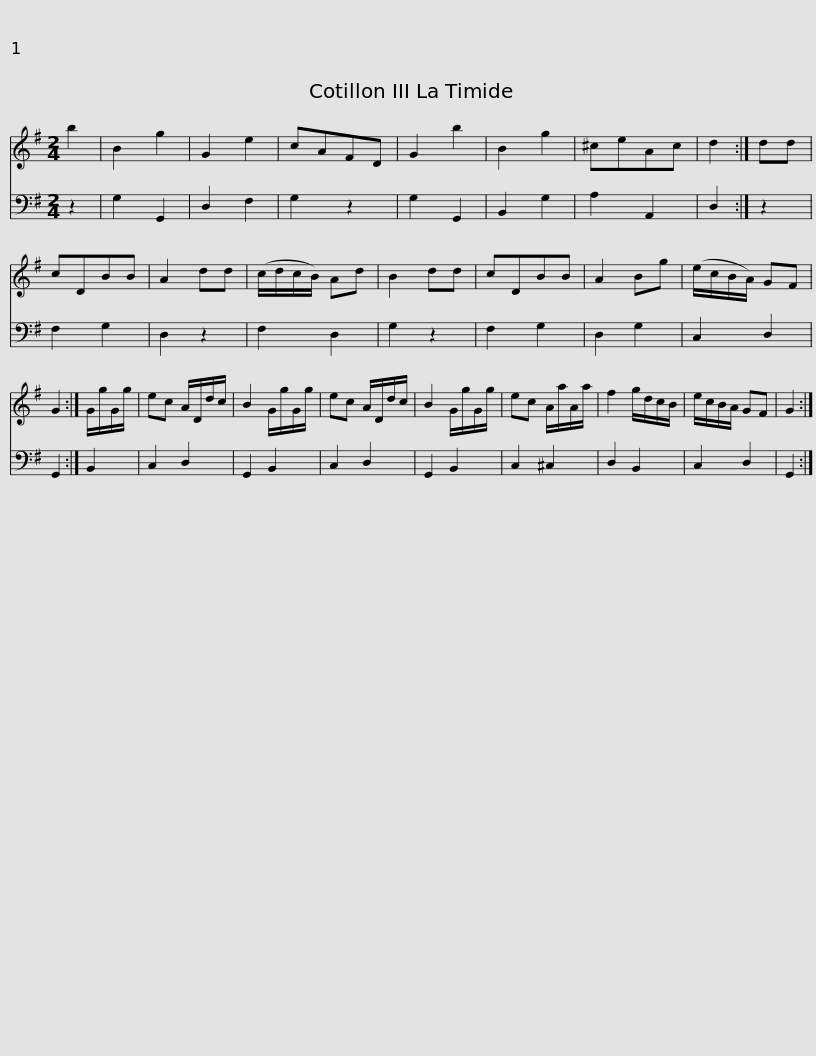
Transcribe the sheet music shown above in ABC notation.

X:1
%%score 1 2
L:1/8
M:2/4
I:linebreak $
K:G
V:1 treble
V:2 bass
V:1
 b2 | B2 g2 | G2 e2 | cAFD | G2 b2 | %5
 B2 g2 | ^ceAc | d2 :| dd | cDBB | %10
 A2 dd | (c/d/c/B/) Ad | B2 dd |$ cDBB | A2 Bg | %15
 (e/c/B/A/) GF | G2 :| G/g/G/g/ | ec A/D/d/c/ | B2 G/g/G/g/ | %20
 ec A/D/d/c/ | B2 G/g/G/g/ | ec A/a/A/a/ |$ f2 g/d/c/B/ | e/c/B/A/ GF | %25
 G2 :| %26
V:2
 z2 | G,2 G,,2 | D,2 F,2 | G,2 z2 | G,2 G,,2 | %5
 B,,2 G,2 | A,2 A,,2 | D,2 :| z2 | F,2 G,2 | %10
 D,2 z2 | F,2 D,2 | G,2 z2 |$ F,2 G,2 | D,2 G,2 | %15
 C,2 D,2 | G,,2 :| B,,2 | C,2 D,2 | G,,2 B,,2 | %20
 C,2 D,2 | G,,2 B,,2 | C,2 ^C,2 |$ D,2 B,,2 | C,2 D,2 | %25
 G,,2 :| %26
